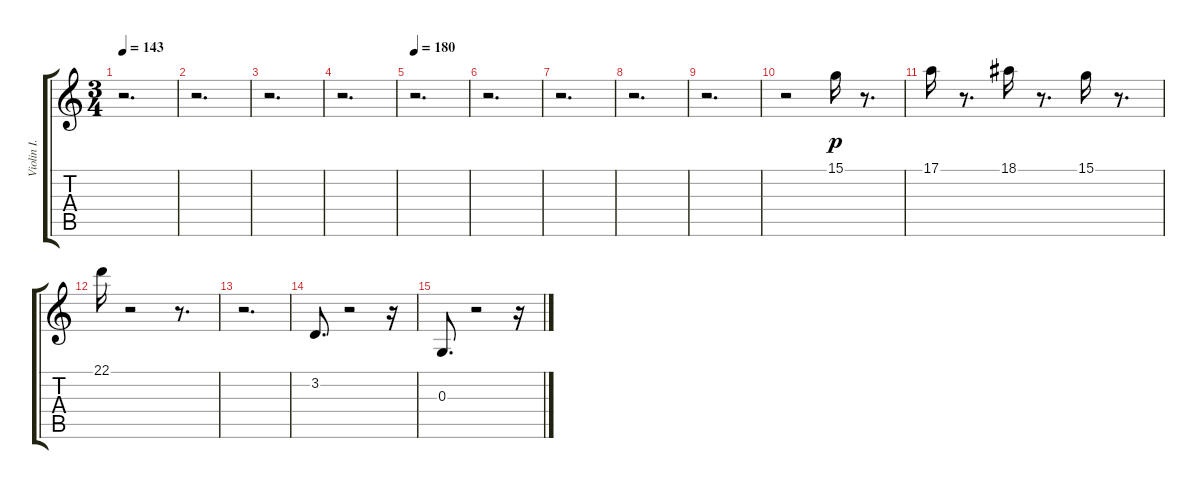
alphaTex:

\track ("Violin I." "Violin I.") {instrument stringensemble2}
\staff {score tabs}
\tuning (E4 B3 G3 D3 A2 E2) {hide}
\ts (3 4)
\tempo 143
\clef g2
\ks c
r.2{d dy f} |
r.2{d} |
r.2{d} |
r.2{d} |
\tempo 180
r.2{d} |
r.2{d} |
r.2{d} |
r.2{d} |
r.2{d} |
r.2 15.1.16{dy p} r.8{d} |
17.1.16 r.8{d} 18.1.16 r.8{d} 15.1.16 r.8{d} |
22.1.16 r.2 r.8{d} |
r.2{d} |
3.2.8{d volume 12} r.2 r.16 |
0.3.8{d} r.2 r.16
